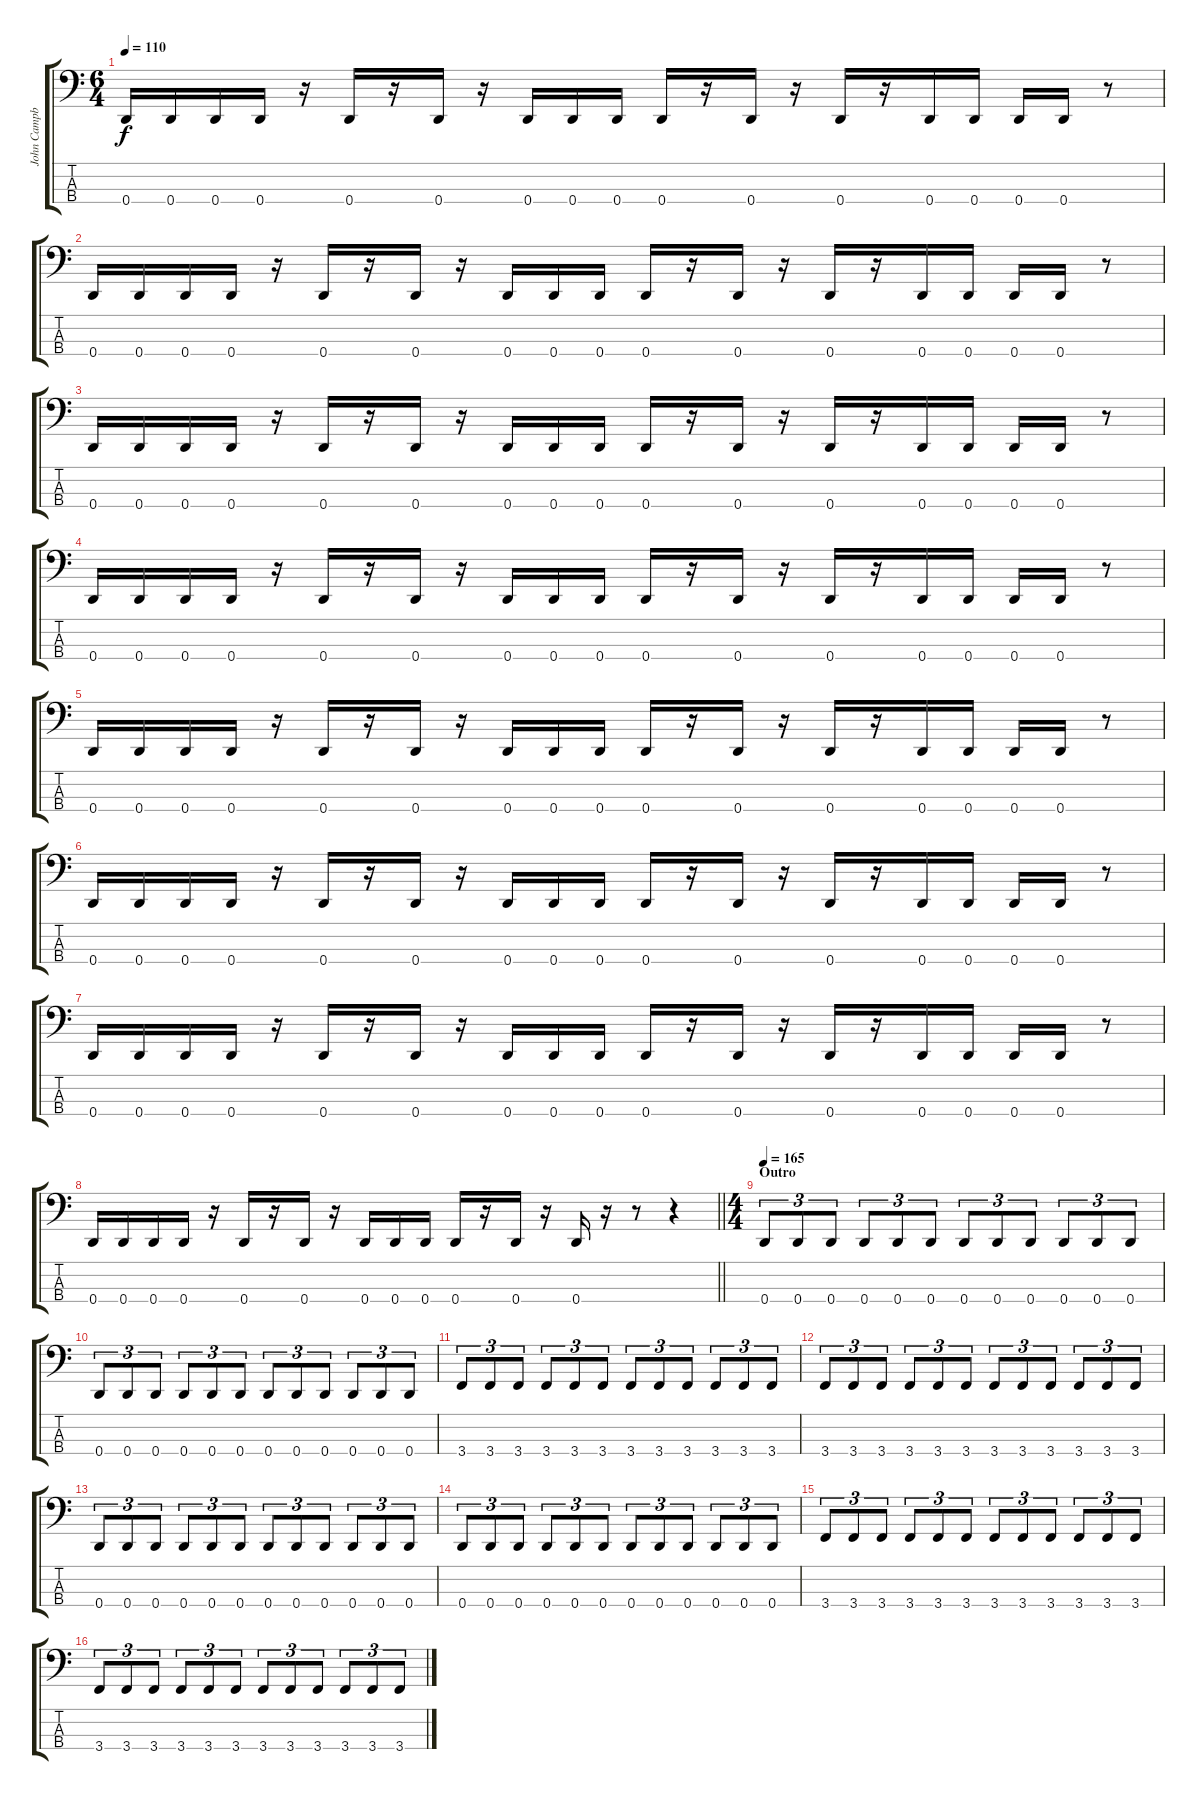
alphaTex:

\track ("John Campbell" "John Campb") {instrument electricbasspick}
\staff {score tabs}
\tuning (G2 D2 A1 D1) {hide}
\ts (6 4)
\tempo 110
\clef f4
\ks c
0.4.16{dy f} 0.4.16 0.4.16 0.4.16 r.16 0.4.16 r.16 0.4.16 r.16 0.4.16 0.4.16 0.4.16 0.4.16 r.16 0.4.16 r.16 0.4.16 r.16 0.4.16 0.4.16 0.4.16 0.4.16 r.8 |
0.4.16 0.4.16 0.4.16 0.4.16 r.16 0.4.16 r.16 0.4.16 r.16 0.4.16 0.4.16 0.4.16 0.4.16 r.16 0.4.16 r.16 0.4.16 r.16 0.4.16 0.4.16 0.4.16 0.4.16 r.8 |
0.4.16 0.4.16 0.4.16 0.4.16 r.16 0.4.16 r.16 0.4.16 r.16 0.4.16 0.4.16 0.4.16 0.4.16 r.16 0.4.16 r.16 0.4.16 r.16 0.4.16 0.4.16 0.4.16 0.4.16 r.8 |
0.4.16 0.4.16 0.4.16 0.4.16 r.16 0.4.16 r.16 0.4.16 r.16 0.4.16 0.4.16 0.4.16 0.4.16 r.16 0.4.16 r.16 0.4.16 r.16 0.4.16 0.4.16 0.4.16 0.4.16 r.8 |
0.4.16 0.4.16 0.4.16 0.4.16 r.16 0.4.16 r.16 0.4.16 r.16 0.4.16 0.4.16 0.4.16 0.4.16 r.16 0.4.16 r.16 0.4.16 r.16 0.4.16 0.4.16 0.4.16 0.4.16 r.8 |
0.4.16 0.4.16 0.4.16 0.4.16 r.16 0.4.16 r.16 0.4.16 r.16 0.4.16 0.4.16 0.4.16 0.4.16 r.16 0.4.16 r.16 0.4.16 r.16 0.4.16 0.4.16 0.4.16 0.4.16 r.8 |
0.4.16 0.4.16 0.4.16 0.4.16 r.16 0.4.16 r.16 0.4.16 r.16 0.4.16 0.4.16 0.4.16 0.4.16 r.16 0.4.16 r.16 0.4.16 r.16 0.4.16 0.4.16 0.4.16 0.4.16 r.8 |
\barLineRight lightlight
0.4.16 0.4.16 0.4.16 0.4.16 r.16 0.4.16 r.16 0.4.16 r.16 0.4.16 0.4.16 0.4.16 0.4.16 r.16 0.4.16 r.16 0.4.16 r.16 r.8 r.4 |
\ts (4 4)
\section ("" "Outro")
\tempo 165
0.4.8{tu (3 2)} 0.4.8{tu (3 2)} 0.4.8{tu (3 2)} 0.4.8{tu (3 2)} 0.4.8{tu (3 2)} 0.4.8{tu (3 2)} 0.4.8{tu (3 2)} 0.4.8{tu (3 2)} 0.4.8{tu (3 2)} 0.4.8{tu (3 2)} 0.4.8{tu (3 2)} 0.4.8{tu (3 2)} |
0.4.8{tu (3 2)} 0.4.8{tu (3 2)} 0.4.8{tu (3 2)} 0.4.8{tu (3 2)} 0.4.8{tu (3 2)} 0.4.8{tu (3 2)} 0.4.8{tu (3 2)} 0.4.8{tu (3 2)} 0.4.8{tu (3 2)} 0.4.8{tu (3 2)} 0.4.8{tu (3 2)} 0.4.8{tu (3 2)} |
3.4.8{tu (3 2)} 3.4.8{tu (3 2)} 3.4.8{tu (3 2)} 3.4.8{tu (3 2)} 3.4.8{tu (3 2)} 3.4.8{tu (3 2)} 3.4.8{tu (3 2)} 3.4.8{tu (3 2)} 3.4.8{tu (3 2)} 3.4.8{tu (3 2)} 3.4.8{tu (3 2)} 3.4.8{tu (3 2)} |
3.4.8{tu (3 2)} 3.4.8{tu (3 2)} 3.4.8{tu (3 2)} 3.4.8{tu (3 2)} 3.4.8{tu (3 2)} 3.4.8{tu (3 2)} 3.4.8{tu (3 2)} 3.4.8{tu (3 2)} 3.4.8{tu (3 2)} 3.4.8{tu (3 2)} 3.4.8{tu (3 2)} 3.4.8{tu (3 2)} |
0.4.8{tu (3 2)} 0.4.8{tu (3 2)} 0.4.8{tu (3 2)} 0.4.8{tu (3 2)} 0.4.8{tu (3 2)} 0.4.8{tu (3 2)} 0.4.8{tu (3 2)} 0.4.8{tu (3 2)} 0.4.8{tu (3 2)} 0.4.8{tu (3 2)} 0.4.8{tu (3 2)} 0.4.8{tu (3 2)} |
0.4.8{tu (3 2)} 0.4.8{tu (3 2)} 0.4.8{tu (3 2)} 0.4.8{tu (3 2)} 0.4.8{tu (3 2)} 0.4.8{tu (3 2)} 0.4.8{tu (3 2)} 0.4.8{tu (3 2)} 0.4.8{tu (3 2)} 0.4.8{tu (3 2)} 0.4.8{tu (3 2)} 0.4.8{tu (3 2)} |
3.4.8{tu (3 2)} 3.4.8{tu (3 2)} 3.4.8{tu (3 2)} 3.4.8{tu (3 2)} 3.4.8{tu (3 2)} 3.4.8{tu (3 2)} 3.4.8{tu (3 2)} 3.4.8{tu (3 2)} 3.4.8{tu (3 2)} 3.4.8{tu (3 2)} 3.4.8{tu (3 2)} 3.4.8{tu (3 2)} |
3.4.8{tu (3 2)} 3.4.8{tu (3 2)} 3.4.8{tu (3 2)} 3.4.8{tu (3 2)} 3.4.8{tu (3 2)} 3.4.8{tu (3 2)} 3.4.8{tu (3 2)} 3.4.8{tu (3 2)} 3.4.8{tu (3 2)} 3.4.8{tu (3 2)} 3.4.8{tu (3 2)} 3.4.8{tu (3 2)}
